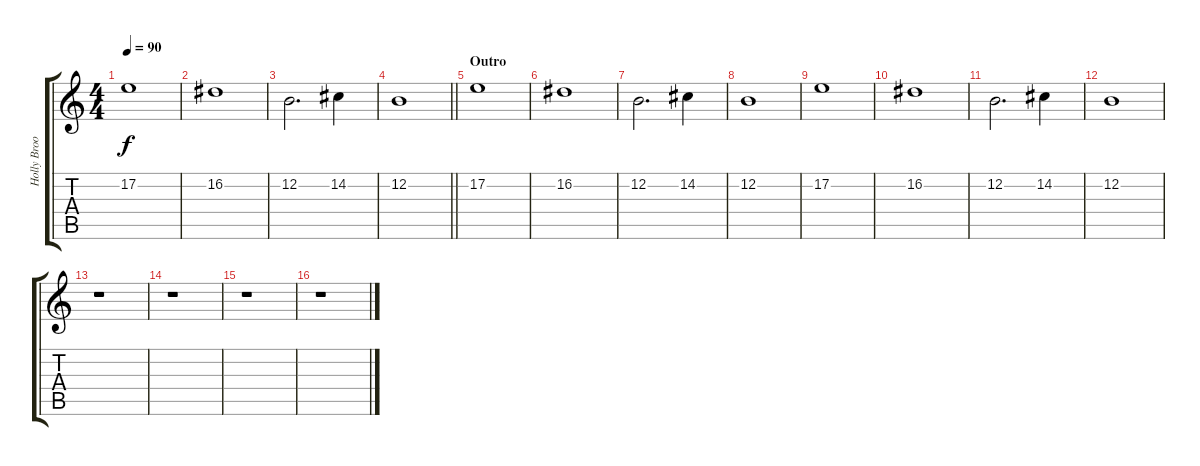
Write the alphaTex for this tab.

\track ("Holly Brook - Backround" "Holly Broo") {instrument stringensemble1}
\staff {score tabs}
\tuning (E4 B3 G3 D3 A2 E2) {hide}
\ts (4 4)
\tempo 90
\clef g2
\ks c
17.2.1{dy f} |
16.2.1 |
12.2.2{d} 14.2.4 |
\barLineRight lightlight
12.2.1 |
\section ("" "Outro")
17.2.1 |
16.2.1 |
12.2.2{d} 14.2.4 |
12.2.1 |
17.2.1 |
16.2.1 |
12.2.2{d} 14.2.4 |
12.2.1 |
r.1 |
r.1 |
r.1 |
r.1
